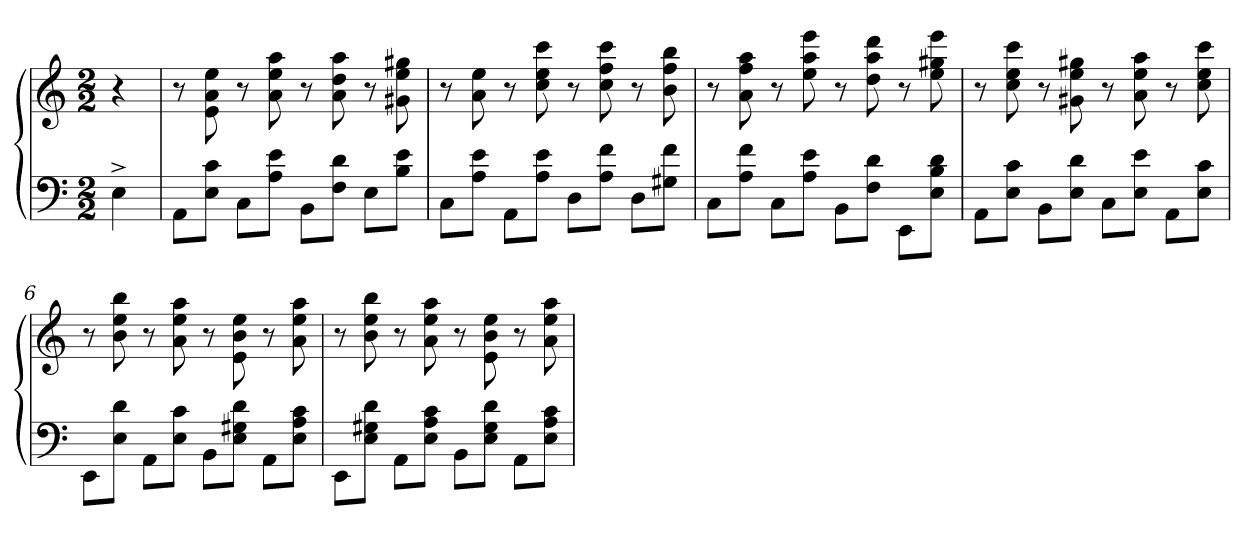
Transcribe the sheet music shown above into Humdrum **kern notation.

**kern	**kern	**text
*part2	*part1	*part1
*staff2	*staff1	*staff1
*clefF4	*clefG2	*
*k[]	*k[]	*
*M2/2	*M2/2	*
=1	=1	=1
4E^>	4r	.
=2	=2	=2
8AAL	8r	p
8E 8cJ	8e\ 8a\ 8ee\	.
8CL	8r	.
8A 8eJ	8a 8ee 8aa	.
8BBL	8r	.
8F 8dJ	8a 8dd 8aa	.
8EL	8r	.
8B 8eJ	8g#X 8ee 8gg#X	.
=3	=3	=3
8CL	8r	.
8A 8eJ	8a 8ee	.
8AAL	8r	.
8A 8eJ	8cc 8ee 8ccc	.
8DL	8r	.
8A 8fJ	8cc 8ff 8ccc	.
8DL	8r	.
8G#X 8fJ	8b 8ff 8bb	.
=4	=4	=4
8CL	8r	.
8A 8fJ	8a 8ff 8aa	.
8CL	8r	.
8A 8eJ	8ee 8aa 8eee	.
8BBL	8r	.
8F 8dJ	8dd 8aa 8ddd	.
8EEL	8r	.
8E 8B 8dJ	8ee 8gg#X 8eee	.
=5	=5	=5
8AAL	8r	.
8E 8cJ	8cc 8ee 8ccc	.
8BBL	8r	.
8E 8dJ	8g#X 8ee 8gg#X	.
8CL	8r	.
8E 8eJ	8a 8ee 8aa	.
8AAL	8r	.
8E 8cJ	8cc 8ee 8ccc	.
=6	=6	=6
8EEL	8r	.
8E 8dJ	8b 8ee 8bb	.
8AAL	8r	.
8E 8cJ	8a 8ee 8aa	.
8BBL	8r	.
8E 8G#X 8dJ	8e\ 8b\ 8ee\	.
8AAL	8r	.
8E 8A 8cJ	8a 8ee 8aa	.
=7	=7	=7
8EEL	8r	.
8E 8G#X 8dJ	8b 8ee 8bb	.
8AAL	8r	.
8E 8A 8cJ	8a 8ee 8aa	.
8BBL	8r	.
8E 8G# 8dJ	8e\ 8b\ 8ee\	.
8AAL	8r	.
8E 8A 8cJ	8a 8ee 8aa	.
=	=	=
*-	*-	*-
